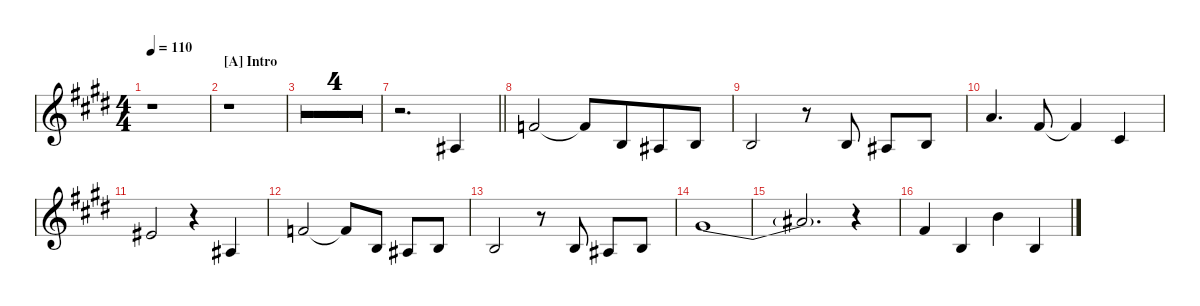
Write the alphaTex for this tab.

\defaultSystemsLayout 4
\hideDynamics
\bracketExtendMode nobrackets
\singleTrackTrackNamePolicy hidden
\multiTrackTrackNamePolicy hidden
\firstSystemTrackNameMode fullname
\firstSystemTrackNameOrientation horizontal
\otherSystemsTrackNameOrientation horizontal
\track ("Alto Choir" "Choir") {multiBarRest instrument choiraahs}
\staff {score}
\tuning (E4 B3 G3 D3 A2 E2)
\ts (4 4)
\beaming (8 2 2 2 2)
\tempo 110
\clef g2
\ks e
r.1{dy mf instrument choiraahs} |
\section ("A" "Intro")
r.1 |
r.1 |
r.1 |
r.1 |
r.1 |
\barLineRight lightlight
r.2{d} 3.3{acc #}.4 |
1.1{acc forcenatural}.2 1.1{t acc forcenatural}.8{beam merge} 4.3{acc forcenatural}.8{beam merge} 3.3{acc #}.8{beam merge} 4.3{acc forcenatural}.8 |
4.3{acc forcenatural}.2 r.8 4.3{acc forcenatural}.8 3.3{acc #}.8 4.3{acc forcenatural}.8 |
5.1{acc forcenatural}.4{d} 2.1{acc #}.8 2.1{t acc #}.4 2.2{acc #}.4 |
1.1{acc #}.2 r.4 3.3{acc #}.4 |
1.1{acc forcenatural}.2 1.1{t acc forcenatural}.8 4.3{acc forcenatural}.8 3.3{acc #}.8 4.3{acc forcenatural}.8 |
4.3{acc forcenatural}.2 r.8 4.3{acc forcenatural}.8 3.3{acc #}.8 4.3{acc forcenatural}.8 |
4.1{be (bend 9 0 60 4) acc #}.1 |
4.1{t}.2{d} r.4 |
2.1{acc #}.4 4.3{acc forcenatural}.4 7.1{acc forcenatural}.4 4.3{acc forcenatural}.4
